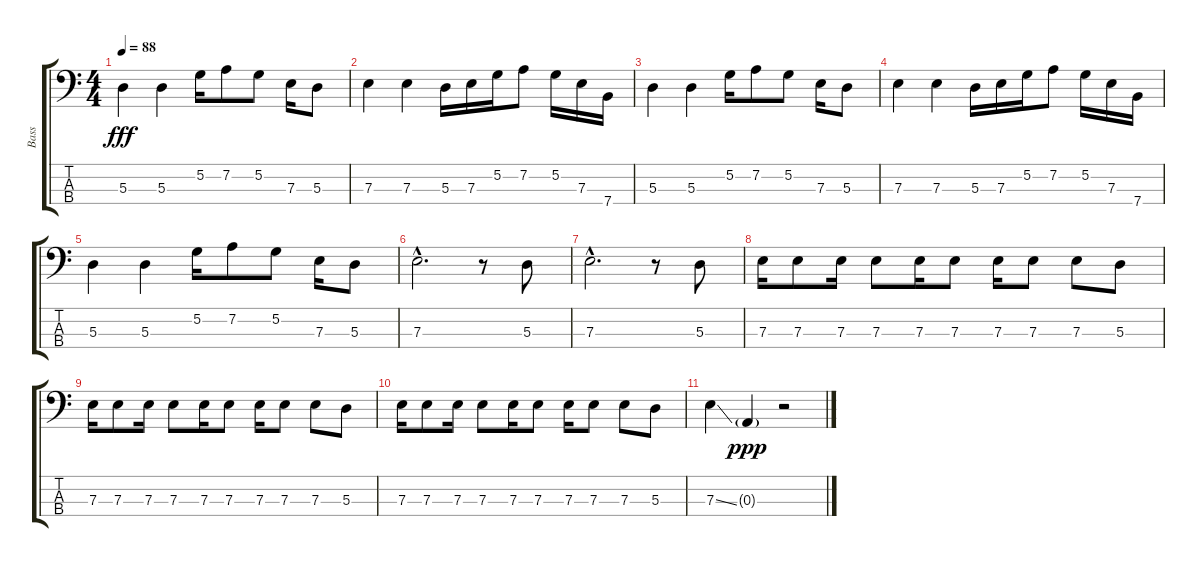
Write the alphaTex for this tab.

\track ("Bass" "Bass") {instrument electricbassfinger}
\staff {score tabs}
\tuning (G2 D2 A1 E1) {hide}
\ts (4 4)
\tempo 88
\clef f4
\ks c
5.3.4{dy fff} 5.3.4 5.2.16 7.2.8 5.2.8 7.3.16 5.3.8 |
7.3.4 7.3.4 5.3.16 7.3.16 5.2.16 7.2.8 5.2.16 7.3.16 7.4.16 |
5.3.4 5.3.4 5.2.16 7.2.8 5.2.8 7.3.16 5.3.8 |
7.3.4 7.3.4 5.3.16 7.3.16 5.2.16 7.2.8 5.2.16 7.3.16 7.4.16 |
5.3.4 5.3.4 5.2.16 7.2.8 5.2.8 7.3.16 5.3.8 |
7.3{hac}.2{d} r.8 5.3.8 |
7.3{hac}.2{d} r.8 5.3.8 |
7.3.16 7.3.8 7.3.16 7.3.8 7.3.16 7.3.8 7.3.16 7.3.8 7.3.8 5.3.8 |
7.3.16 7.3.8 7.3.16 7.3.8 7.3.16 7.3.8 7.3.16 7.3.8 7.3.8 5.3.8 |
7.3.16 7.3.8 7.3.16 7.3.8 7.3.16 7.3.8 7.3.16 7.3.8 7.3.8 5.3.8 |
7.3{ss}.4 0.3{g}.4{dy ppp} r.2
